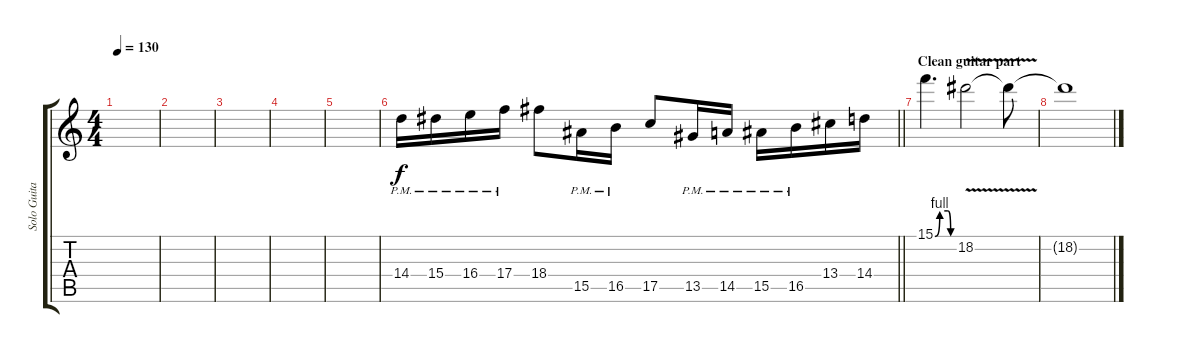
\track ("Solo Guitar (Juha)" "Solo Guita") {instrument distortionguitar}
\staff {score tabs}
\tuning (D4 A3 F3 C3 G2 D2) {hide}
\ts (4 4)
\tempo 130
\clef g2
\ks c
|
|
|
|
|
\barLineRight lightlight
14.4{pm}.16 15.4{pm}.16 16.4{pm}.16 17.4{pm}.16 18.4.8 15.5{pm}.16 16.5{pm}.16 17.5.8 13.5{pm}.16 14.5{pm}.16 15.5{pm}.16 16.5{pm}.16 13.4.16 14.4.16 |
\section ("" "Clean guitar part")
15.1{be (custom 0 0 15 4 41 4 50 0 60 0)}.4{d} 18.2{v}.2 18.2{t}.8 |
18.2{t}.1
